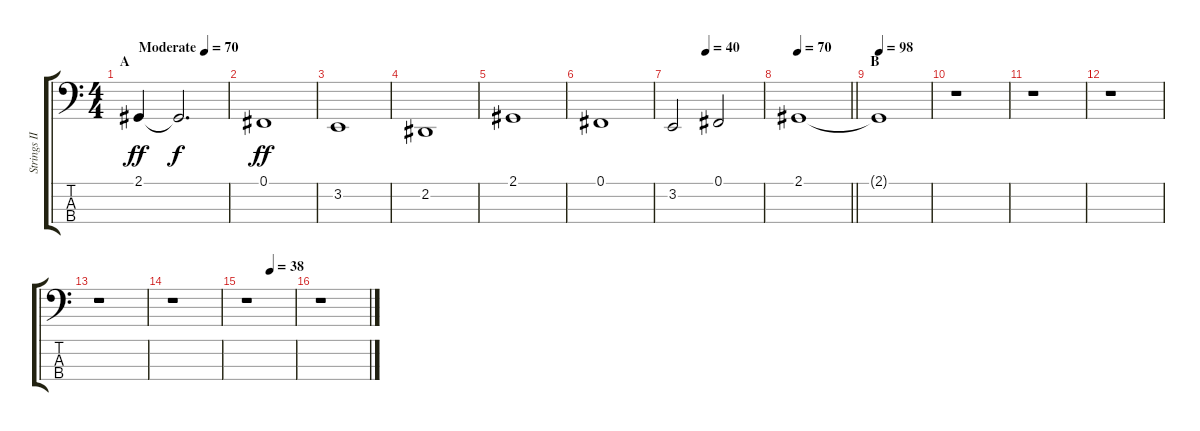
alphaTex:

\track ("Strings II" "Strings II") {instrument stringensemble1}
\staff {score tabs}
\tuning (Gb2 Db2 Ab1 Eb1) {hide}
\ts (4 4)
\section ("" "A")
\tempo (70 "Moderate")
\clef f4
\ks c
2.1.4{dy ff instrument stringensemble1} 2.1{t}.2{d dy f} |
0.1.1{dy ff} |
3.2.1 |
2.2.1 |
2.1.1 |
0.1.1 |
\tempo (40 0.375)
3.2.2 0.1.2 |
\tempo 70
\barLineRight lightlight
2.1.1 |
\section ("" "B")
\tempo (98 0.03125)
2.1{t}.1{volume 0} |
r.1 |
r.1{volume 13} |
r.1 |
r.1 |
r.1 |
\tempo (38 0.5)
r.1 |
r.1
